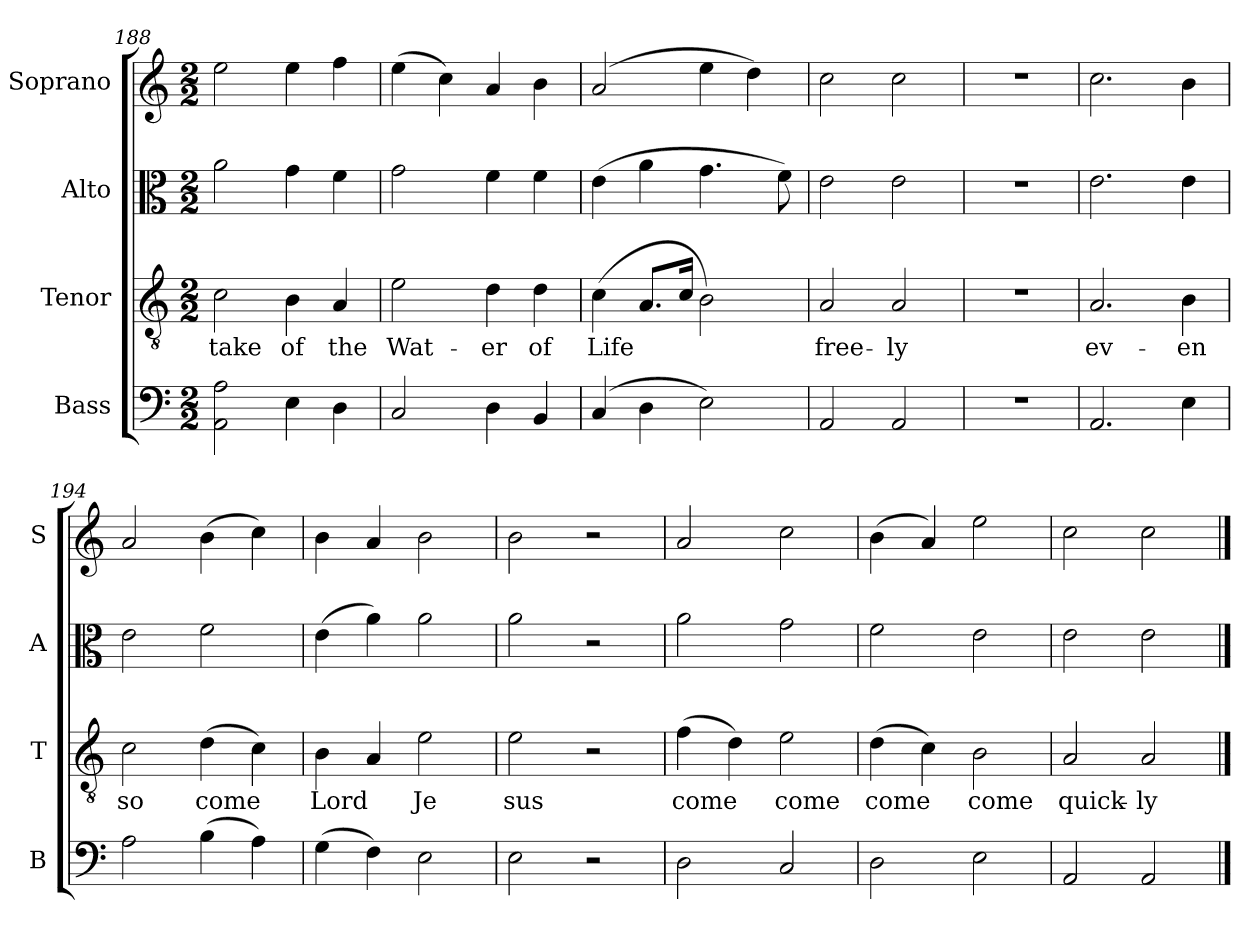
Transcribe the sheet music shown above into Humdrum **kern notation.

**kern	**kern	**text	**kern	**kern
*part4	*part3	*part3	*part2	*part1
*staff4	*staff3	*staff3	*staff2	*staff1
*I"Bass	*I"Tenor	*	*I"Alto	*I"Soprano
*I'B	*I'T	*	*I'A	*I'S
!!LO:PB:g=z
*clefF4	*clefGv2	*	*clefC3	*clefG2
*k[]	*k[]	*	*k[]	*k[]
*C:	*C:	*	*C:	*C:
*M2/2	*M2/2	*	*M2/2	*M2/2
=188	=188	=188	=188	=188
2AA\ 2A\	2c\	take	2a\	2ee\
4E\	4B\	of	4g\	4ee\
4D\	4A/	the	4f\	4ff\
=189	=189	=189	=189	=189
2C/	2e\	Wat-	2g\	(4ee\
.	.	.	.	4cc\)
4D\	4d\	-er	4f\	4a/
4BB/	4d\	of	4f\	4b\
=190	=190	=190	=190	=190
(4C/	(4c\	Life	(4e\	(2a/
4D\	8.A/L	.	4a\	.
.	16c/Jk	.	.	.
2E\)	2B\)	.	4.g\	4ee\
.	.	.	.	4dd\)
.	.	.	8f\)	.
=191	=191	=191	=191	=191
2AA/	2A/	free-	2e\	2cc\
2AA/	2A/	-ly	2e\	2cc\
!!LO:PB:g=z
=192	=192	=192	=192	=192
1r	1r	.	1r	1r
=193	=193	=193	=193	=193
2.AA/	2.A/	ev-	2.e\	2.cc\
4E\	4B\	-en	4e\	4b\
=194	=194	=194	=194	=194
2A\	2c\	so	2e\	2a/
(4B\	(4d\	come	2f\	(4b\
4A\)	4c\)	.	.	4cc\)
=195	=195	=195	=195	=195
(4G\	4B\	Lord	(4e\	4b\
4F\)	4A/	.	4a\)	4a/
2E\	2e\	Je	2a\	2b\
=196	=196	=196	=196	=196
2E\	2e\	sus	2a\	2b\
2r	2r	.	2r	2r
=197	=197	=197	=197	=197
2D\	(4f\	come	2a\	2a/
.	4d\)	.	.	.
2C/	2e\	come	2g\	2cc\
=198	=198	=198	=198	=198
2D\	(4d\	come	2f\	(4b\
.	4c\)	.	.	4a/)
2E\	2B\	come	2e\	2ee\
!!LO:PB:g=z
=199	=199	=199	=199	=199
2AA/	2A/	quick-	2e\	2cc\
2AA/	2A/	-ly	2e\	2cc\
==	==	==	==	==
*-	*-	*-	*-	*-
